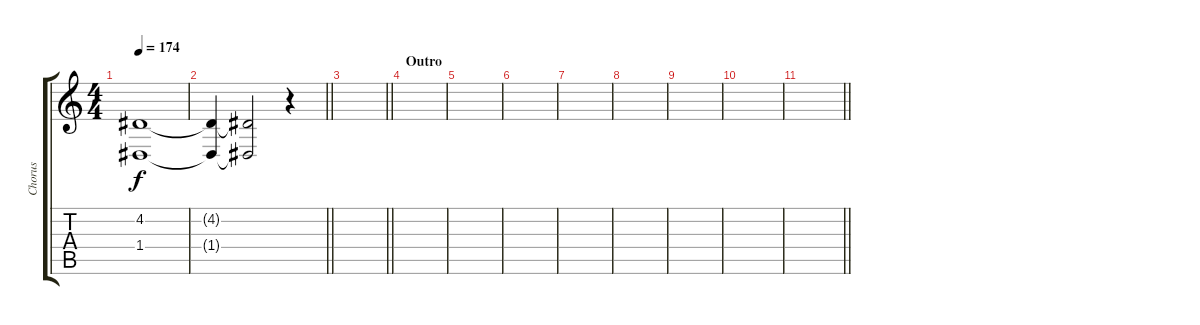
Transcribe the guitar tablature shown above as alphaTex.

\track ("Chorus" "Chorus") {instrument lead6voice}
\staff {score tabs}
\tuning (E4 B3 G3 D3 A2 D2) {hide}
\ts (4 4)
\tempo 174
\clef g2
\ks c
(4.2{t} 1.4{t}).1{dy f} |
\barLineRight lightlight
(4.2{t} 1.4{t}).4 (4.2{t} 1.4{t}).2 r.4 |
\barLineRight lightlight
|
\section ("" "Outro")
|
|
|
|
|
|
|
\barLineRight lightlight
